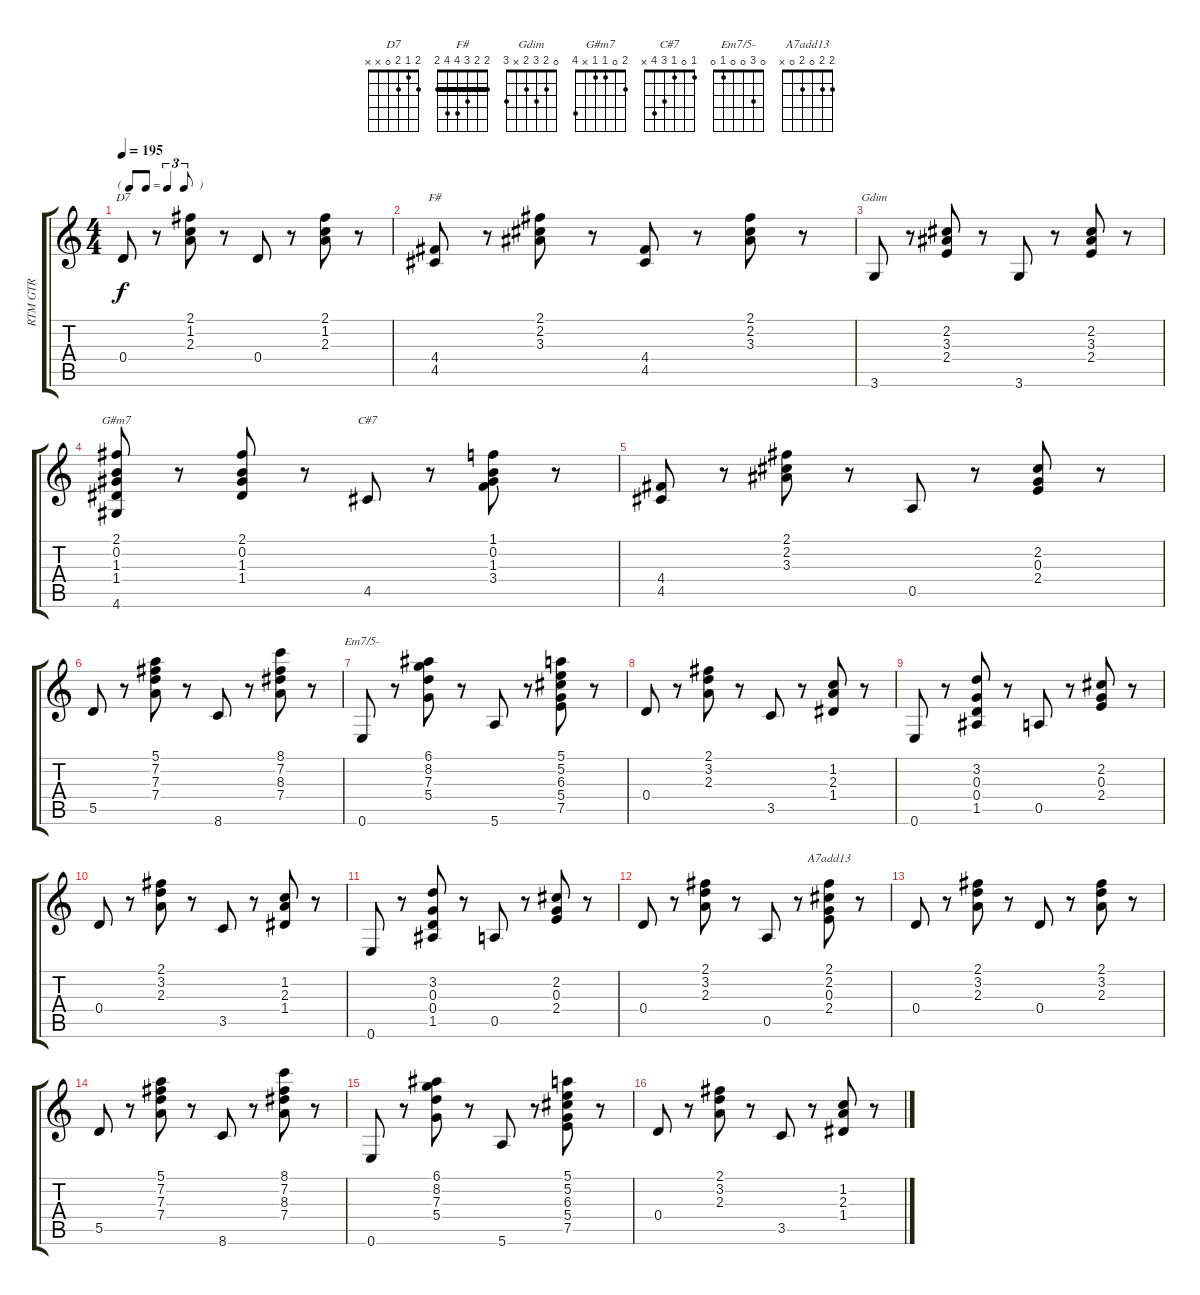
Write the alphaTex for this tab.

\track ("RTM GTR" "RTM GTR") {instrument acousticguitarnylon}
\staff {score tabs}
\tuning (E4 B3 G3 D3 A2 E2) {hide}
\chord ("D7" 2 1 2 0 x x)
\chord ("F#" 2 2 3 4 4 2) {barre 2}
\chord ("Gdim" 0 2 3 2 x 3)
\chord ("G#m7" 2 0 1 1 x 4)
\chord ("C#7" 1 0 1 3 4 x)
\chord ("Em7/5-" 0 3 0 0 1 0)
\chord ("A7add13" 2 2 0 2 0 x)
\ts (4 4)
\tf triplet8th
\tempo 195
\clef g2
\ks c
0.4.8{ch "D7" dy f} r.8 (2.1 1.2 2.3).8 r.8 0.4.8 r.8 (2.1 1.2 2.3).8 r.8 |
(4.4 4.5).8{ch "F#"} r.8 (2.1 2.2 3.3).8 r.8 (4.4 4.5).8 r.8 (2.1 2.2 3.3).8 r.8 |
3.6.8{ch "Gdim"} r.8 (2.2 3.3 2.4).8 r.8 3.6.8 r.8 (2.2 3.3 2.4).8 r.8 |
(2.1 0.2 1.3 1.4 4.6).8{ch "G#m7"} r.8 (2.1 0.2 1.3 1.4).8 r.8 4.5.8{ch "C#7"} r.8 (1.1 0.2 1.3 3.4).8 r.8 |
(4.4 4.5).8 r.8 (2.1 2.2 3.3).8 r.8 0.5.8 r.8 (2.2 0.3 2.4).8 r.8 |
5.5.8 r.8 (5.1 7.2 7.3 7.4).8 r.8 8.6.8 r.8 (8.1 7.2 8.3 7.4).8 r.8 |
0.6.8{ch "Em7/5-"} r.8 (6.1 8.2 7.3 5.4).8 r.8 5.6.8 r.8 (5.1 5.2 6.3 5.4 7.5).8 r.8 |
0.4.8 r.8 (2.1 3.2 2.3).8 r.8 3.5.8 r.8 (1.2 2.3 1.4).8 r.8 |
0.6.8 r.8 (3.2 0.3 0.4 1.5).8 r.8 0.5.8 r.8 (2.2 0.3 2.4).8 r.8 |
0.4.8 r.8 (2.1 3.2 2.3).8 r.8 3.5.8 r.8 (1.2 2.3 1.4).8 r.8 |
0.6.8 r.8 (3.2 0.3 0.4 1.5).8 r.8 0.5.8 r.8 (2.2 0.3 2.4).8 r.8 |
0.4.8 r.8 (2.1 3.2 2.3).8 r.8 0.5.8 r.8 (2.1 2.2 0.3 2.4).8{ch "A7add13"} r.8 |
0.4.8 r.8 (2.1 3.2 2.3).8 r.8 0.4.8 r.8 (2.1 3.2 2.3).8 r.8 |
5.5.8 r.8 (5.1 7.2 7.3 7.4).8 r.8 8.6.8 r.8 (8.1 7.2 8.3 7.4).8 r.8 |
0.6.8 r.8 (6.1 8.2 7.3 5.4).8 r.8 5.6.8 r.8 (5.1 5.2 6.3 5.4 7.5).8 r.8 |
0.4.8 r.8 (2.1 3.2 2.3).8 r.8 3.5.8 r.8 (1.2 2.3 1.4).8 r.8
